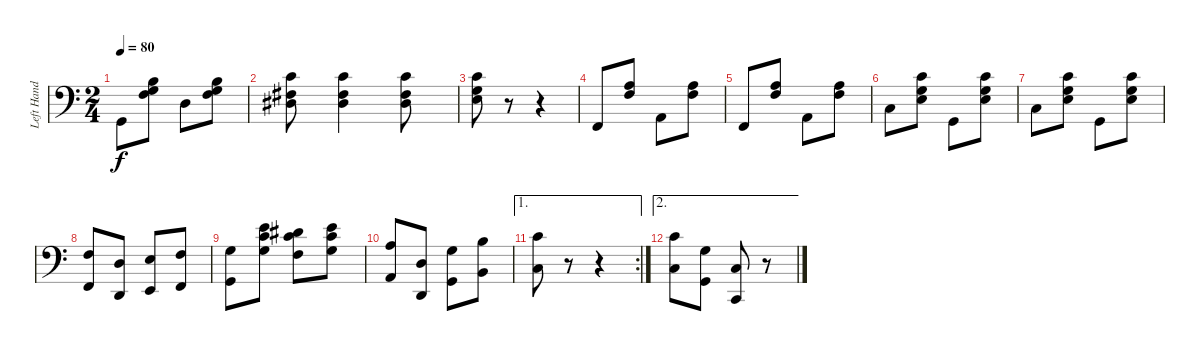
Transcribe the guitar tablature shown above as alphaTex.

\track ("Left Hand" "Left Hand") {instrument brightacousticpiano}
\staff {score}
\tuning (G2 D2 A1 E1 C-1) {hide}
\ts (2 4)
\tempo 80
\clef f4
\ks c
15.4.8{dy f} (16.1 17.2 20.3).8 17.3.8 (16.1 17.2 20.3).8 |
(17.1 16.2 18.3).8 (17.1 16.2 18.3).4 (17.1 16.2 18.3).8 |
(17.1 17.2 19.3).8 r.8 r.4 |
13.4.8 (14.1 15.2).8 12.3.8 (14.1 15.2).8 |
13.4.8 (14.1 15.2).8 12.3.8 (14.1 15.2).8 |
15.3.8 (17.1 17.2 19.3).8 15.4.8 (17.1 17.2 19.3).8 |
15.3.8 (17.1 17.2 19.3).8 15.4.8 (17.1 17.2 19.3).8 |
(15.2 13.4).8 (0.2 17.3).8 (14.2 12.4).8 (15.2 13.4).8 |
(12.1 10.3).8 (21.1 22.2 22.3).8 (20.1 22.2 20.3).8 (21.1 22.2 22.3).8 |
(19.2 17.4).8 (0.2 17.3).8 (17.2 15.4).8 (16.1 14.3).8 |
\ae 1
\rc 2
(17.1 15.3).8 r.8 r.4 |
\ae 2
(17.1 15.3).8 (17.2 15.4).8 (10.2 8.4).8 r.8
